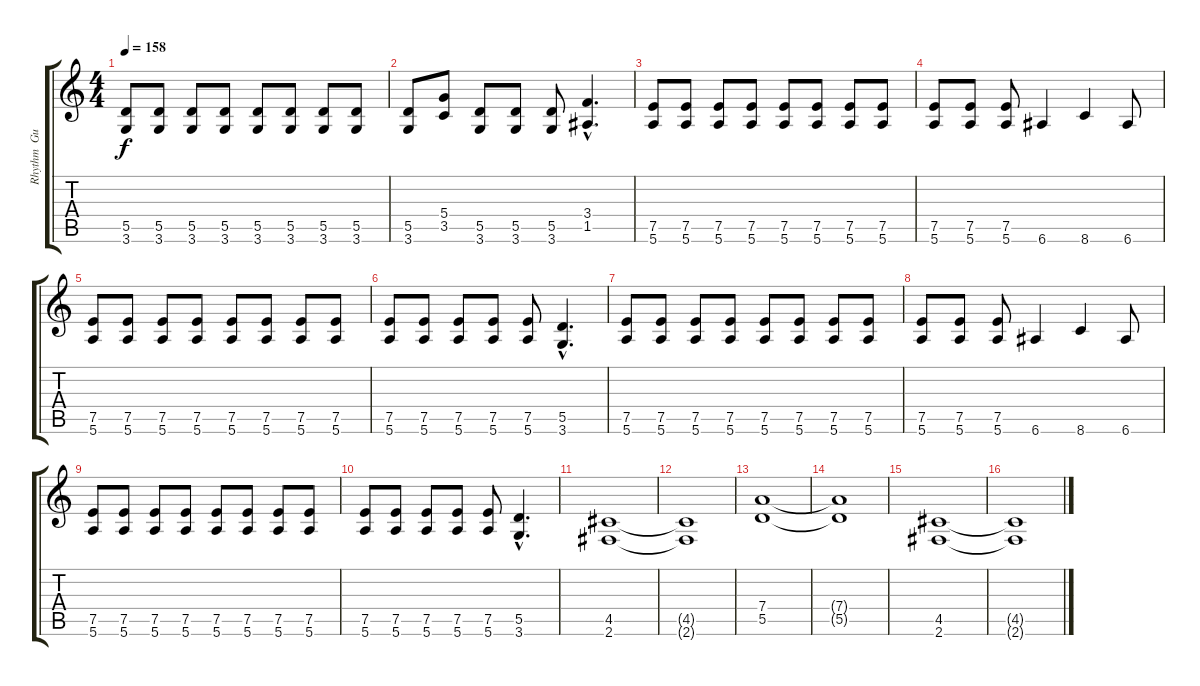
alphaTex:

\track ("Rhythm  Guitar" "Rhythm  Gu") {instrument distortionguitar}
\staff {score tabs}
\tuning (E4 B3 G3 D3 A2 E2) {hide}
\ts (4 4)
\tempo 158
\clef g2
\ks c
(5.5 3.6).8{dy f} (5.5 3.6).8 (5.5 3.6).8 (5.5 3.6).8 (5.5 3.6).8 (5.5 3.6).8 (5.5 3.6).8 (5.5 3.6).8 |
(5.5 3.6).8 (5.4 3.5).8 (5.5 3.6).8 (5.5 3.6).8 (5.5 3.6).8 (3.4{hac} 1.5{hac}).4{d} |
(7.5 5.6).8 (7.5 5.6).8 (7.5 5.6).8 (7.5 5.6).8 (7.5 5.6).8 (7.5 5.6).8 (7.5 5.6).8 (7.5 5.6).8 |
(7.5 5.6).8 (7.5 5.6).8 (7.5 5.6).8 6.6.4 8.6.4 6.6.8 |
(7.5 5.6).8 (7.5 5.6).8 (7.5 5.6).8 (7.5 5.6).8 (7.5 5.6).8 (7.5 5.6).8 (7.5 5.6).8 (7.5 5.6).8 |
(7.5 5.6).8 (7.5 5.6).8 (7.5 5.6).8 (7.5 5.6).8 (7.5 5.6).8 (5.5{hac} 3.6{hac}).4{d} |
(7.5 5.6).8 (7.5 5.6).8 (7.5 5.6).8 (7.5 5.6).8 (7.5 5.6).8 (7.5 5.6).8 (7.5 5.6).8 (7.5 5.6).8 |
(7.5 5.6).8 (7.5 5.6).8 (7.5 5.6).8 6.6.4 8.6.4 6.6.8 |
(7.5 5.6).8 (7.5 5.6).8 (7.5 5.6).8 (7.5 5.6).8 (7.5 5.6).8 (7.5 5.6).8 (7.5 5.6).8 (7.5 5.6).8 |
(7.5 5.6).8 (7.5 5.6).8 (7.5 5.6).8 (7.5 5.6).8 (7.5 5.6).8 (5.5{hac} 3.6{hac}).4{d} |
(4.5 2.6).1 |
(4.5{t} 2.6{t}).1 |
(7.4 5.5).1 |
(7.4{t} 5.5{t}).1 |
(4.5 2.6).1 |
(4.5{t} 2.6{t}).1
